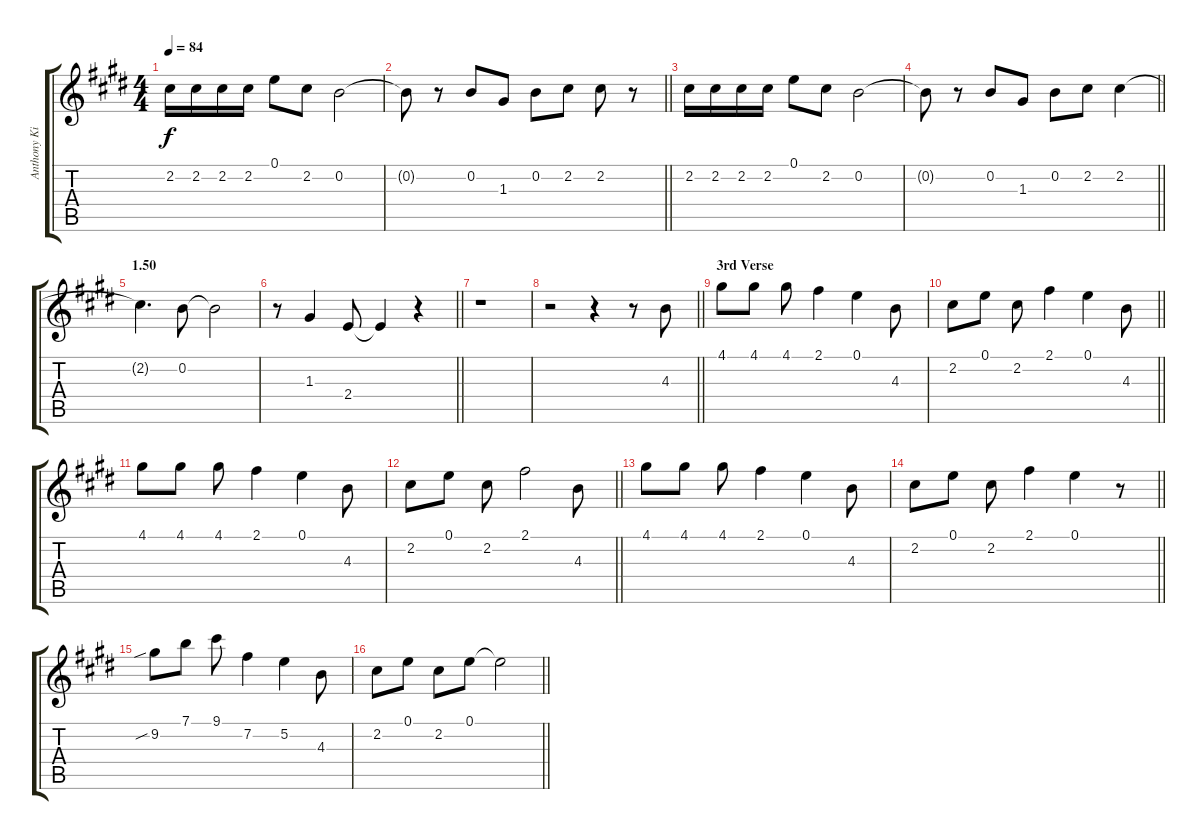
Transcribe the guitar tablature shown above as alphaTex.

\track ("Anthony Kiedis - Vocals" "Anthony Ki") {instrument contrabass}
\staff {score tabs}
\tuning (E4 B3 G3 D3 A2 E2) {hide}
\ts (4 4)
\tempo 84
\clef g2
\ks c#minor
2.2.16{dy f} 2.2.16 2.2.16 2.2.16 0.1.8 2.2.8 0.2.2 |
\barLineRight lightlight
\ks e
0.2{t}.8 r.8 0.2.8 1.3.8 0.2.8 2.2.8 2.2.8 r.8 |
\ks c#minor
2.2.16 2.2.16 2.2.16 2.2.16 0.1.8 2.2.8 0.2.2 |
\barLineRight lightlight
\ks e
0.2{t}.8 r.8 0.2.8 1.3.8 0.2.8 2.2.8 2.2.4 |
\section ("" "1.50")
\ks c#minor
2.2{t}.4{d} 0.2.8 0.2{t}.2 |
\barLineRight lightlight
\ks e
r.8 1.3.4 2.4.8 2.4{t}.4 r.4 |
\ks c#minor
r.1 |
\barLineRight lightlight
r.2 r.4 r.8 4.3.8 |
\section ("" "3rd Verse")
4.1.8 4.1.8 4.1.8 2.1.4 0.1.4 4.3.8 |
\barLineRight lightlight
2.2.8 0.1.8 2.2.8 2.1.4 0.1.4 4.3.8 |
4.1.8 4.1.8 4.1.8 2.1.4 0.1.4 4.3.8 |
\barLineRight lightlight
2.2.8 0.1.8 2.2.8 2.1.2 4.3.8 |
4.1.8 4.1.8 4.1.8 2.1.4 0.1.4 4.3.8 |
\barLineRight lightlight
2.2.8 0.1.8 2.2.8 2.1.4 0.1.4 r.8 |
9.2{sib}.8 7.1.8 9.1.8 7.2.4 5.2.4 4.3.8 |
\barLineRight lightlight
2.2.8 0.1.8 2.2.8 0.1.8 0.1{t}.2
